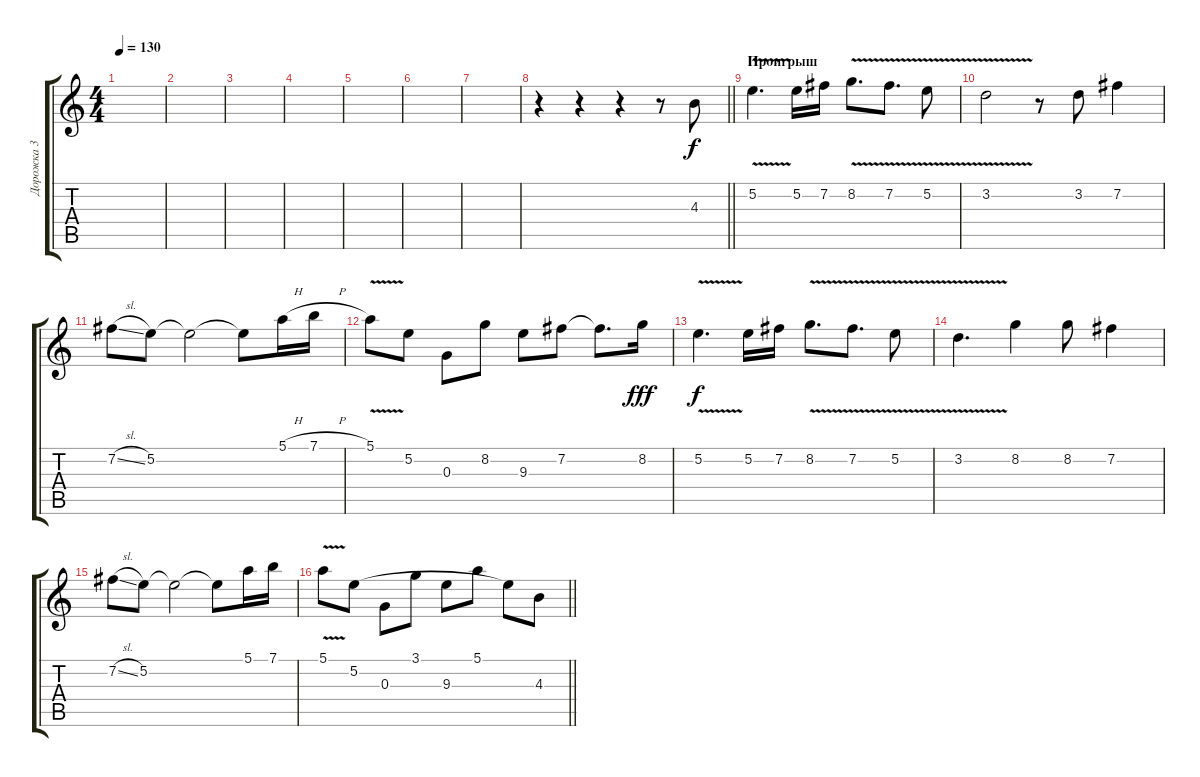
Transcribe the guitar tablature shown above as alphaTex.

\track ("Дорожка 3" "Дорожка 3") {instrument acousticguitarsteel}
\staff {score tabs}
\tuning (E4 B3 G3 D3 A2 E2) {hide}
\ts (4 4)
\tempo 130
\clef g2
\ks c
|
|
|
|
|
|
|
\barLineRight lightlight
r.4 r.4 r.4 r.8 4.3.8{dy f volume 16} |
\section ("" "Проигрыш")
5.2{v}.4{d} 5.2.16 7.2.16 8.2{v}.8{d} 7.2{v}.8{d} 5.2{v}.8 |
3.2{v}.2 r.8 3.2.8 7.2.4 |
7.2{sl}.8 5.2.8 5.2{t}.2 5.2{t}.8 5.1{h}.16 7.1{h}.16 |
5.1{v}.8 5.2.8 0.3.8 8.2.8 9.3.8 7.2.8 7.2{t}.8{d} 8.2.16{dy fff} |
5.2{v}.4{d dy f} 5.2.16 7.2.16 8.2{v}.8{d} 7.2{v}.8{d} 5.2{v}.8 |
3.2{v}.4{d} 8.2.4 8.2.8 7.2.4 |
7.2{sl}.8 5.2.8 5.2{t}.2 5.2{t}.8 5.1.16 7.1.16 |
\barLineRight lightlight
5.1{v}.8 5.2.8 0.3.8 3.1.8 9.3.8 5.1.8 5.2{t}.8 4.3.8
